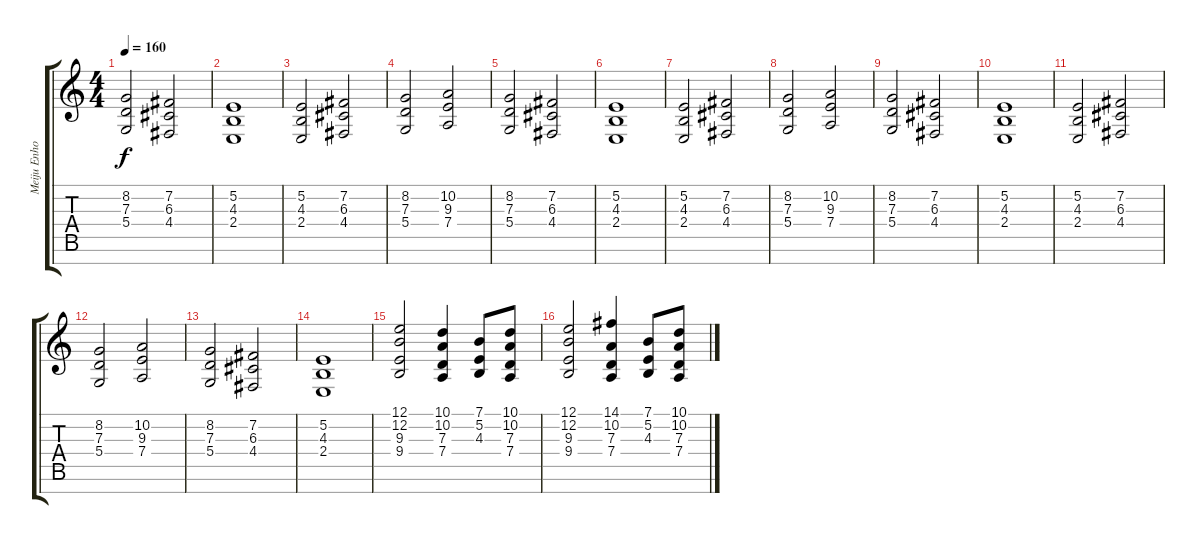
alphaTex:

\track ("Meiju Enho" "Meiju Enho") {instrument stringensemble2}
\staff {score tabs}
\tuning (E4 B3 G3 D3 A2 E2 B1) {hide}
\ts (4 4)
\tempo 160
\clef g2
\ks c
(8.2 7.3 5.4).2{dy f} (7.2 6.3 4.4).2 |
(5.2 4.3 2.4).1 |
(5.2 4.3 2.4).2{instrument pad4choir} (7.2 6.3 4.4).2 |
(8.2 7.3 5.4).2 (10.2 9.3 7.4).2 |
(8.2 7.3 5.4).2 (7.2 6.3 4.4).2 |
(5.2 4.3 2.4).1 |
(5.2 4.3 2.4).2{instrument pad4choir} (7.2 6.3 4.4).2 |
(8.2 7.3 5.4).2 (10.2 9.3 7.4).2 |
(8.2 7.3 5.4).2 (7.2 6.3 4.4).2 |
(5.2 4.3 2.4).1 |
(5.2 4.3 2.4).2{instrument pad4choir} (7.2 6.3 4.4).2 |
(8.2 7.3 5.4).2 (10.2 9.3 7.4).2 |
(8.2 7.3 5.4).2 (7.2 6.3 4.4).2 |
(5.2 4.3 2.4).1 |
(12.1 12.2 9.3 9.4).2{instrument stringensemble1} (10.1 10.2 7.3 7.4).4 (7.1 5.2 4.3).8 (10.1 10.2 7.3 7.4).8 |
(12.1 12.2 9.3 9.4).2 (14.1 10.2 7.3 7.4).4 (7.1 5.2 4.3).8 (10.1 10.2 7.3 7.4).8
